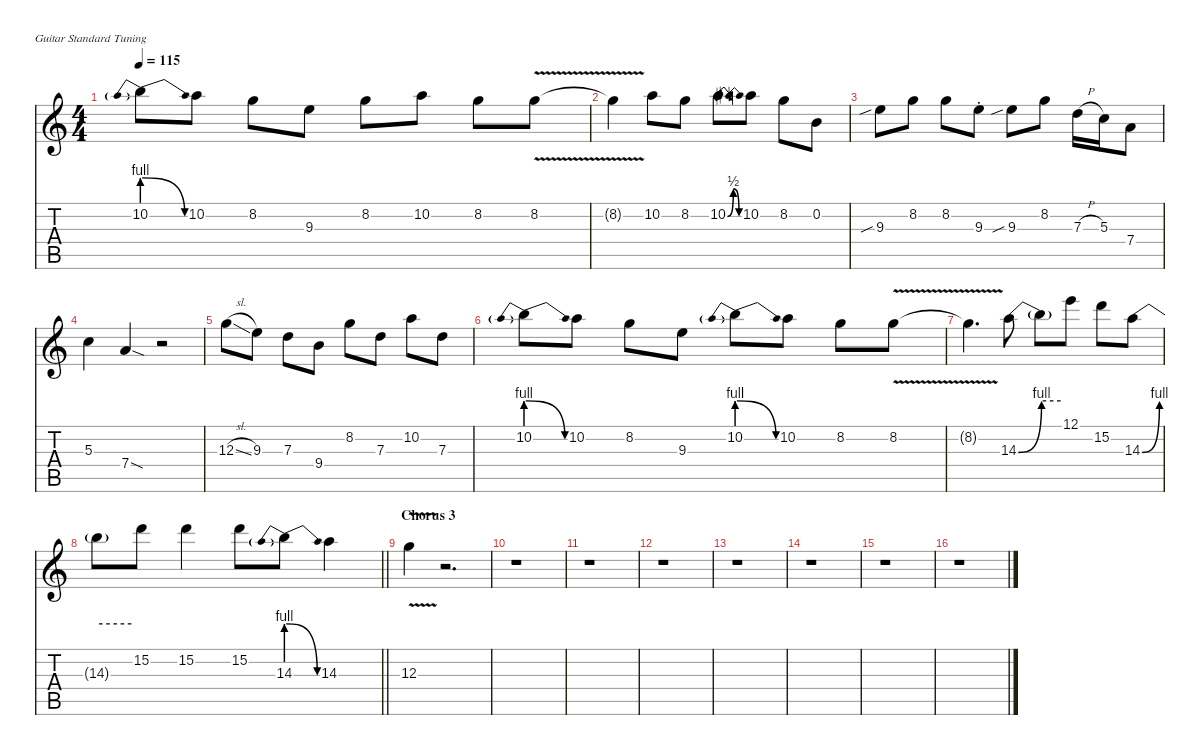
\defaultSystemsLayout 4
\hideDynamics
\bracketExtendMode nobrackets
\singleTrackTrackNamePolicy hidden
\multiTrackTrackNamePolicy hidden
\otherSystemsTrackNameOrientation horizontal
\track ("Solo " "dist.guit.") {defaultSystemsLayout 8 instrument distortionguitar}
\staff {score tabs}
\tuning (E4 B3 G3 D3 A2 E2)
\ts (4 4)
\tempo 115
\clef g2
\ks c
10.2{be (prebendrelease 0 4 60 0)}.8{dy f} 10.2.8 8.2.8 9.3.8 8.2.8 10.2.8 8.2.8 8.2{v}.8 |
8.2{v t}.4 10.2.8 8.2.8 10.2{be (bendrelease 0 0 9.999999599999999 2 53.0000016 2 60 0)}.8 10.2.8 8.2.8 0.2.8 |
9.3{sib}.8 8.2.8 8.2.8 9.3{st}.8{dy mf} 9.3{sib}.8{dy f} 8.2.8 7.3{h}.16 5.3.16 7.4.8 |
5.3.4 7.4{sod}.4 r.2 |
12.3{sl}.8 9.3.8 7.3.8 9.4.8 8.2.8 7.3.8 10.2.8 7.3.8 |
10.2{be (prebendrelease 0 4 60 0)}.8 10.2.8 8.2.8 9.3.8 10.2{be (prebendrelease 0 4 60 0)}.8 10.2.8 8.2.8 8.2{v}.8 |
8.2{v t}.4{d} 14.3{be (bend 0 0 60 4)}.8 14.3{be (hold 0 4 60 4) t}.8 12.1.8 15.2.8 14.3{be (bend 0 0 60 4)}.8 |
\barLineRight lightlight
14.3{be (hold 0 4 60 4) t}.8 15.2.8 15.2.4 15.2.8 14.3{be (prebendrelease 0 4 60 0)}.8 14.3.4 |
\section ("" "Chorus 3")
12.3{v}.4 r.2{d} |
r.1 |
r.1 |
r.1 |
r.1 |
r.1 |
r.1 |
r.1
